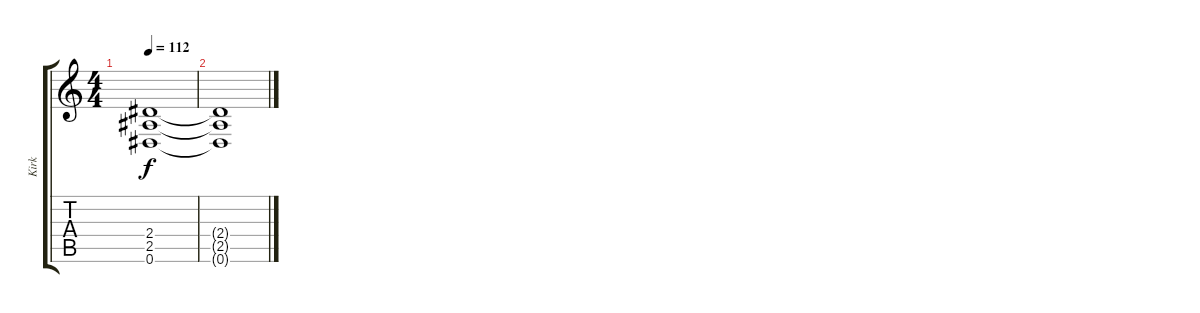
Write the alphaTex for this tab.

\track ("Kirk" "Kirk") {instrument distortionguitar}
\staff {score tabs}
\tuning (Eb4 Bb3 Gb3 Db3 Ab2 Eb2) {hide}
\ts (4 4)
\tempo 112
\clef g2
\ks c
(2.4{t} 2.5{t} 0.6{t}).1{dy f} |
(2.4{t} 2.5{t} 0.6{t}).1
